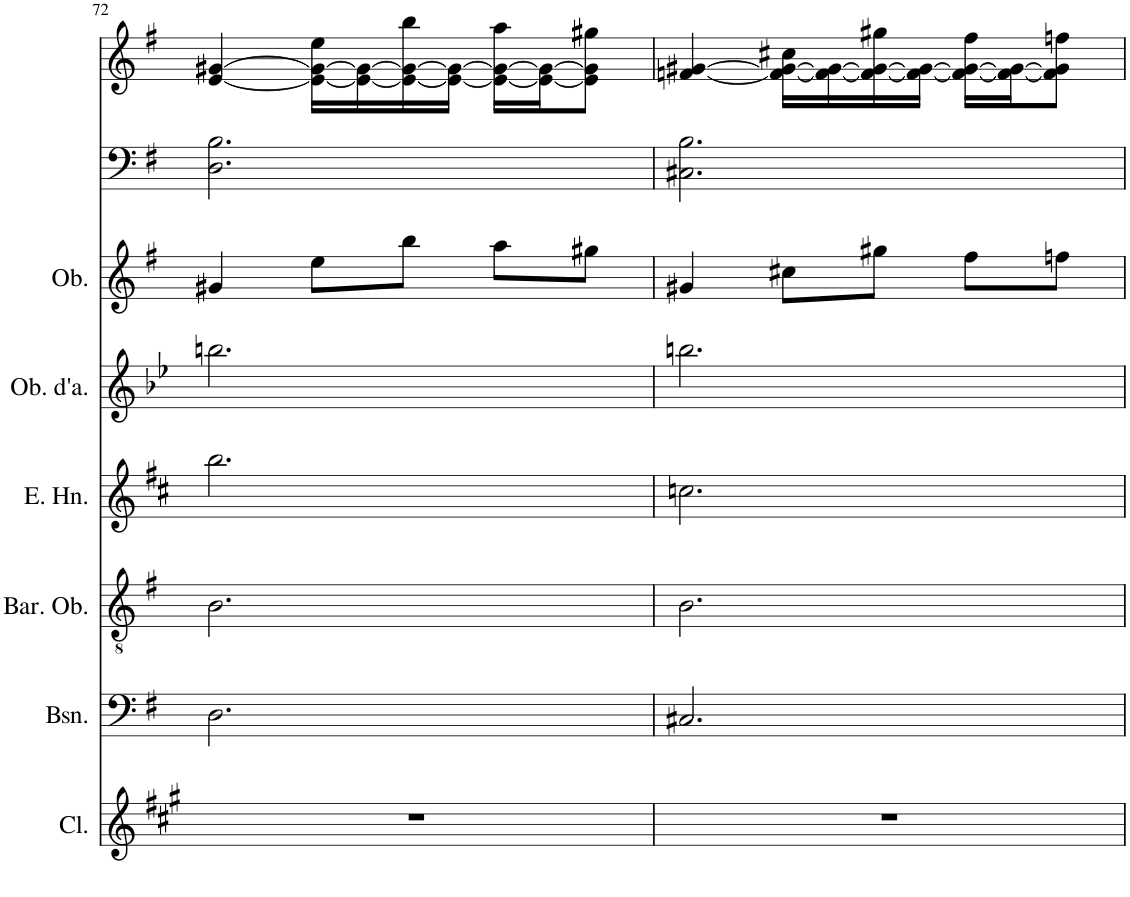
**kern	**kern	**kern	**kern	**kern	**kern	**kern	**kern
*part8	*part7	*part6	*part5	*part4	*part3	*part2	*part1
*staff8	*staff7	*staff6	*staff5	*staff4	*staff3	*staff2	*staff1
*I"Clarinet	*I"Bassoon	*I"Baritone Oboe	*I"English Horn	*I"Oboe d'amore	*I"Oboe	*I"LH-1	*I"RH-1
*I'Cl.	*I'Bsn.	*I'Bar. Ob.	*I'E. Hn.	*I'Ob. d'a.	*I'Ob.	*	*
!!LO:PB:g=z
*clefG2	*clefF4	*clefGv2	*clefG2	*clefG2	*clefG2	*clefF4	*clefG2
*Trd1c2	*	*	*Trd4c7	*Trd2c3	*	*	*
*k[f#c#g#]	*k[f#]	*k[f#]	*k[f#c#]	*k[b-e-]	*k[f#]	*k[f#]	*k[f#]
*M3/4	*M3/4	*M3/4	*M3/4	*M3/4	*M3/4	*M3/4	*M3/4
=72	=72	=72	=72	=72	=72	=72	=72
2.r	2.D\	2.B\	2.bb\	2.bbn\	4g#X/	2.D\ 2.B\	[4e/ [4g#X/
.	.	.	.	.	8ee\L	.	16e\_ 16g#\_ 16ee\LL
.	.	.	.	.	.	.	16e\_ 16g#\_
.	.	.	.	.	8bb\J	.	16e\_ 16g#\_ 16bb\
.	.	.	.	.	.	.	16e\_ 16g#\_JJ
.	.	.	.	.	8aa\L	.	16e\_ 16g#\_ 16aa\LL
.	.	.	.	.	.	.	16e\_ 16g#\_J
.	.	.	.	.	8gg#X\J	.	8e\] 8g#\] 8gg#X\J
=73	=73	=73	=73	=73	=73	=73	=73
2.r	2.C#X/	2.B\	2.ccn\	2.bbn\	4g#X/	2.C#X\ 2.B\	[4fn/ [4g#X/
.	.	.	.	.	8cc#X\L	.	16f\_ 16g#\_ 16cc#X\LL
.	.	.	.	.	.	.	16f\_ 16g#\_
.	.	.	.	.	8gg#X\J	.	16f\_ 16g#\_ 16gg#X\
.	.	.	.	.	.	.	16f\_ 16g#\_JJ
.	.	.	.	.	8ff#\L	.	16f\_ 16g#\_ 16ff#\LL
.	.	.	.	.	.	.	16f\_ 16g#\_J
.	.	.	.	.	8ffn\J	.	8f\] 8g#\] 8ffn\J
=	=	=	=	=	=	=	=
*-	*-	*-	*-	*-	*-	*-	*-
